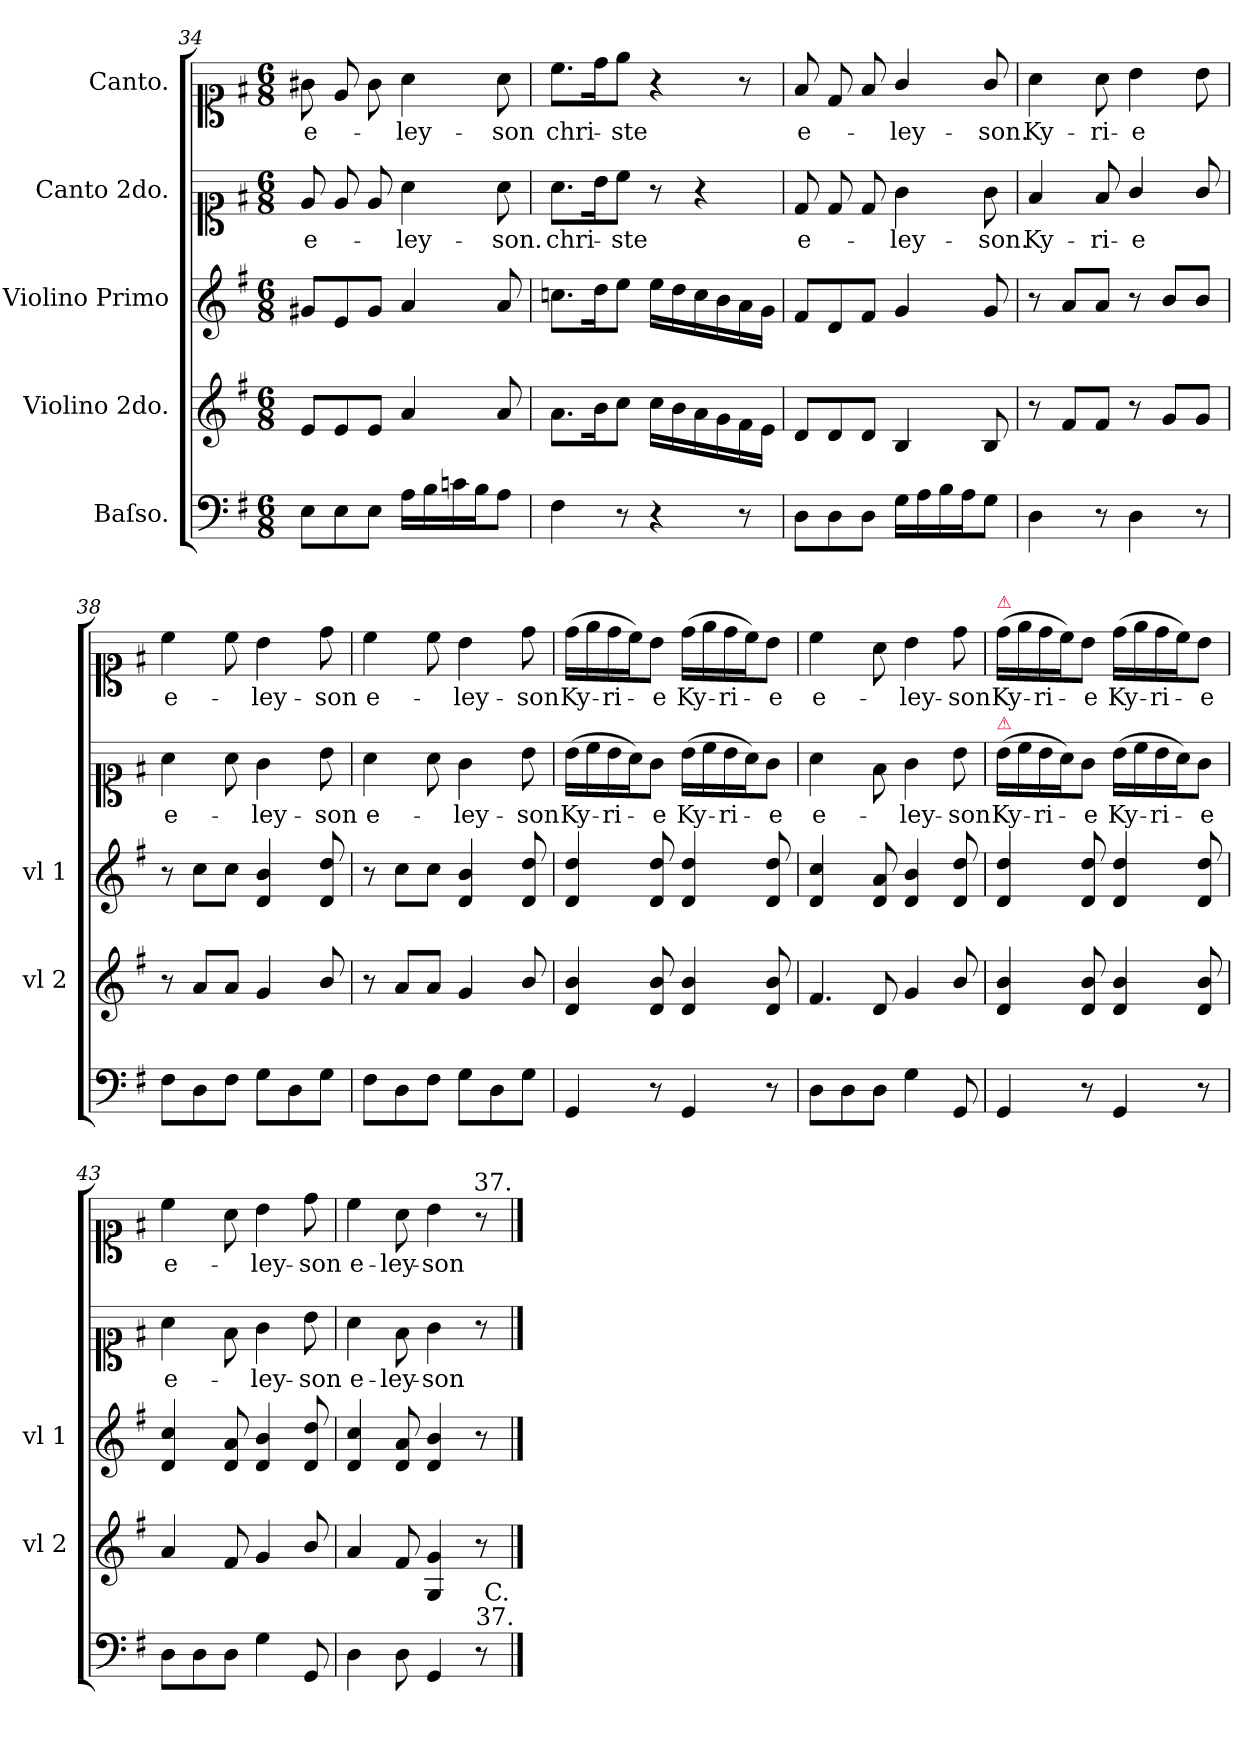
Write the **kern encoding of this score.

**kern	**kern	**kern	**dynam	**kern	**text	**kern	**text
*part5	*part4	*part3	*part3	*part2	*part2	*part1	*part1
*staff5	*staff4	*staff3	*staff3	*staff2	*staff2	*staff1	*staff1
*I"Baſso.	*I"Violino 2do.	*I"Violino Primo	*	*I"Canto 2do.	*	*I"Canto.	*
*	*I'vl 2	*I'vl 1	*	*	*	*	*
*clefF4	*clefG2	*clefG2	*	*clefC1	*	*clefC1	*
*k[f#]	*k[f#]	*k[f#]	*	*k[f#]	*	*k[f#]	*
*G:	*G:	*G:	*	*G:	*	*G:	*
*M6/8	*M6/8	*M6/8	*	*M6/8	*	*M6/8	*
=34	=34	=34	=34	=34	=34	=34	=34
8E\L	8e/L	8g#X/L	.	8e/	e-	8g#X\	e-
8E\	8e/	8e/	.	8e/	.	8e/	.
8E\J	8e/J	8g#/J	.	8e/	.	8g#\	.
16A\LL	4a/	4a/	.	4a\	-ley-	4a\	-ley-
16B\	.	.	.	.	.	.	.
16cn\	.	.	.	.	.	.	.
16B\J	.	.	.	.	.	.	.
8A\J	8a/	8a/	.	8a\	-son.	8a\	-son
=35	=35	=35	=35	=35	=35	=35	=35
4F#\	8.a\L	8.ccn\L	.	8.a\L	chri-	8.cc\L	chri-
.	16b\K	16dd\K	.	16b\K	.	16dd\K	.
8r	8cc\J	8ee\J	.	8cc\J	-ste	8ee\J	-ste
4r	16cc\LL	16ee\LL	.	8r	.	4r	.
.	16b\	16dd\	.	.	.	.	.
.	16a\	16cc\	.	4r	.	.	.
.	16g\	16b\	.	.	.	.	.
8r	16f#\	16a\	.	.	.	8r	.
.	16e\JJ	16g\JJ	.	.	.	.	.
=36	=36	=36	=36	=36	=36	=36	=36
8D\L	8d/L	8f#/L	.	8d/	e-	8f#/	e-
8D\	8d/	8d/	.	8d/	.	8d/	.
8D\J	8d/J	8f#/J	.	8d/	.	8f#/	.
16G\LL	4B/	4g/	.	4g\	-ley-	4g/	-ley-
16A\	.	.	.	.	.	.	.
16B\	.	.	.	.	.	.	.
16A\J	.	.	.	.	.	.	.
8G\J	8B/	8g/	.	8g\	-son.	8g/	-son.
=37	=37	=37	=37	=37	=37	=37	=37
4D\	8r	8r	.	4f#/	Ky-	4a\	Ky-
!	!	!	!LO:DY:b	!	!	!	!
.	8f#/L	8a/L	p&colon;	.	.	.	.
8r	8f#/J	8a/J	.	8f#/	-ri-	8a\	-ri-
4D\	8r	8r	.	4g/	-e	4b\	-e
.	8g/L	8b/L	.	.	.	.	.
8r	8g/J	8b/J	.	8g/	.	8b\	.
=38	=38	=38	=38	=38	=38	=38	=38
8F#\L	8r	8r	.	4a\	e-	4cc\	e-
8D\	8a/L	8cc\L	.	.	.	.	.
8F#\J	8a/J	8cc\J	.	8a\	.	8cc\	.
8G\L	4g/	4d/ 4b/	.	4g\	-ley-	4b\	-ley-
8D\	.	.	.	.	.	.	.
8G\J	8b/	8d/ 8dd/	.	8b\	-son	8dd\	-son
=39	=39	=39	=39	=39	=39	=39	=39
!	!	!	!	!	!	!	!LO:LY:i
8F#\L	8r	8r	.	4a\	e-	4cc\	e-
8D\	8a/L	8cc\L	.	.	.	.	.
8F#\J	8a/J	8cc\J	.	8a\	.	8cc\	.
!	!	!	!	!	!	!	!LO:LY:i
8G\L	4g/	4d/ 4b/	.	4g\	-ley-	4b\	-ley-
8D\	.	.	.	.	.	.	.
!	!	!	!	!	!	!	!LO:LY:i
8G\J	8b/	8d/ 8dd/	.	8b\	-son	8dd\	-son
=40	=40	=40	=40	=40	=40	=40	=40
4GG/	4d/ 4b/	4d/ 4dd/	.	(>16b\LL	Ky-	(>16dd\LL	Ky-
.	.	.	.	16cc\	.	16ee\	.
.	.	.	.	16b\	-ri-	16dd\	-ri-
.	.	.	.	16a\J)	.	16cc\J)	.
8r	8d/ 8b/	8d/ 8dd/	.	8g\J	-e	8b\J	-e
!	!	!	!	!	!LO:LY:i	!	!LO:LY:i
4GG/	4d/ 4b/	4d/ 4dd/	.	(>16b\LL	Ky-	(>16dd\LL	Ky-
.	.	.	.	16cc\	.	16ee\	.
!	!	!	!	!	!LO:LY:i	!	!LO:LY:i
.	.	.	.	16b\	-ri-	16dd\	-ri-
.	.	.	.	16a\J)	.	16cc\J)	.
!	!	!	!	!	!LO:LY:i	!	!LO:LY:i
8r	8d/ 8b/	8d/ 8dd/	.	8g\J	-e	8b\J	-e
=41	=41	=41	=41	=41	=41	=41	=41
!	!LO:N:vis=4.	!	!	!	!	!	!
8D\L	4f#/	4d/ 4cc/	.	4a\	e-	4cc\	e-
8D\	.	.	.	.	.	.	.
8D\J	8d/	8d/ 8a/	.	8f#\	.	8a\	.
4G\	4g/	4d/ 4b/	.	4g\	-ley-	4b\	-ley-
8GG/	8b/	8d/ 8dd/	.	8b\	-son	8dd\	-son
=42	=42	=42	=42	=42	=42	=42	=42
!	!	!	!	!	!	!LO:TX:a:color=crimson:t=⚠	!
!	!	!	!	!LO:TX:a:color=crimson:t=⚠	!	!	!
4GG/	4d/ 4b/	4d/ 4dd/	.	(>16b\LL	Ky-	(>16dd\LL	Ky-
.	.	.	.	16cc\	.	16ee\	.
.	.	.	.	16b\	-ri-	16dd\	-ri-
.	.	.	.	16a\J)	.	16cc\J)	.
8r	8d/ 8b/	8d/ 8dd/	.	8g\J	-e	8b\J	-e
!	!	!	!	!	!LO:LY:i	!	!LO:LY:i
4GG/	4d/ 4b/	4d/ 4dd/	.	(>16b\LL	Ky-	(>16dd\LL	Ky-
.	.	.	.	16cc\	.	16ee\	.
!	!	!	!	!	!LO:LY:i	!	!LO:LY:i
.	.	.	.	16b\	-ri-	16dd\	-ri-
.	.	.	.	16a\J)	.	16cc\J)	.
!	!	!	!	!	!LO:LY:i	!	!LO:LY:i
8r	8d/ 8b/	8d/ 8dd/	.	8g\J	-e	8b\J	-e
=43	=43	=43	=43	=43	=43	=43	=43
8D\L	4a/	4d/ 4cc/	.	4a\	e-	4cc\	e-
8D\	.	.	.	.	.	.	.
8D\J	8f#/	8d/ 8a/	.	8f#\	.	8a\	.
4G\	4g/	4d/ 4b/	.	4g\	-ley-	4b\	-ley-
8GG/	8b/	8d/ 8dd/	.	8b\	-son	8dd\	-son
=44	=44	=44	=44	=44	=44	=44	=44
4D\	4a/	4d/ 4cc/	.	4a\	e-	4cc\	e-
8D\	8f#/	8d/ 8a/	.	8f#\	-ley-	8a\	-ley-
4GG/	4G/ 4g/	4d/ 4b/	.	4g\	-son	4b\	-son
!LO:TX:a:t=37.	!	!	!	!	!	!	!
8r	8r	8r	.	8r	.	8r	.
!	!	!	!	!	!	!LO:TX:a:t=37.	!
!LO:TX:a:t=C.	!	!	!	!	!	!	!
==	==	==	==	==	==	==	==
*-	*-	*-	*-	*-	*-	*-	*-
